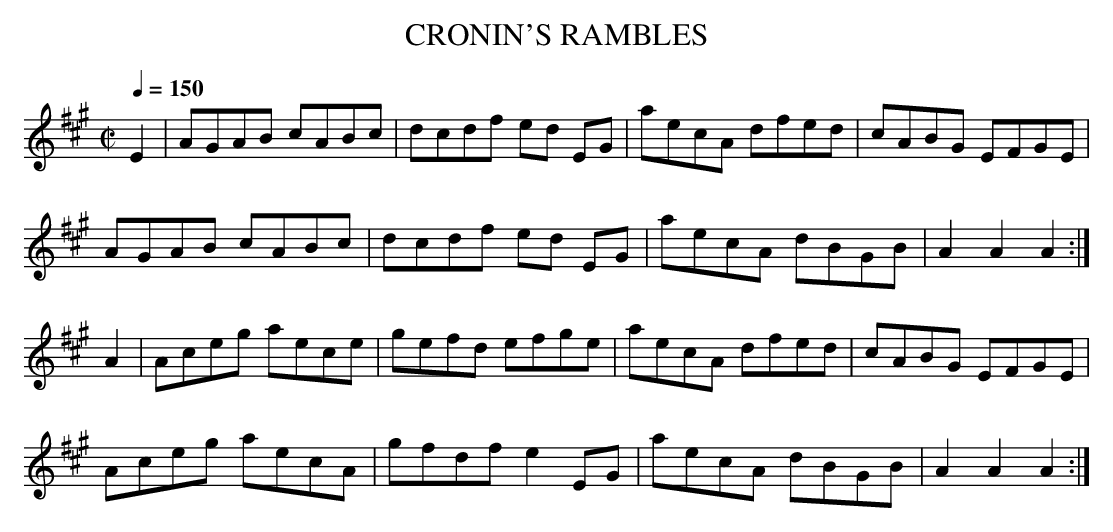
X:1
T:CRONIN'S RAMBLES
Q:1/4=150
M:C|
L:1/8
K:A
E2|AGAB cABc|dcdf ed EG|aecA dfed|cABG EFGE|
AGAB cABc|dcdf ed EG|aecA dBGB|A2A2A2:|
A2|Aceg aece|gefd efge|aecA dfed|cABG EFGE|
Aceg aecA|gfdf e2 EG|aecA dBGB|A2A2A2:|
